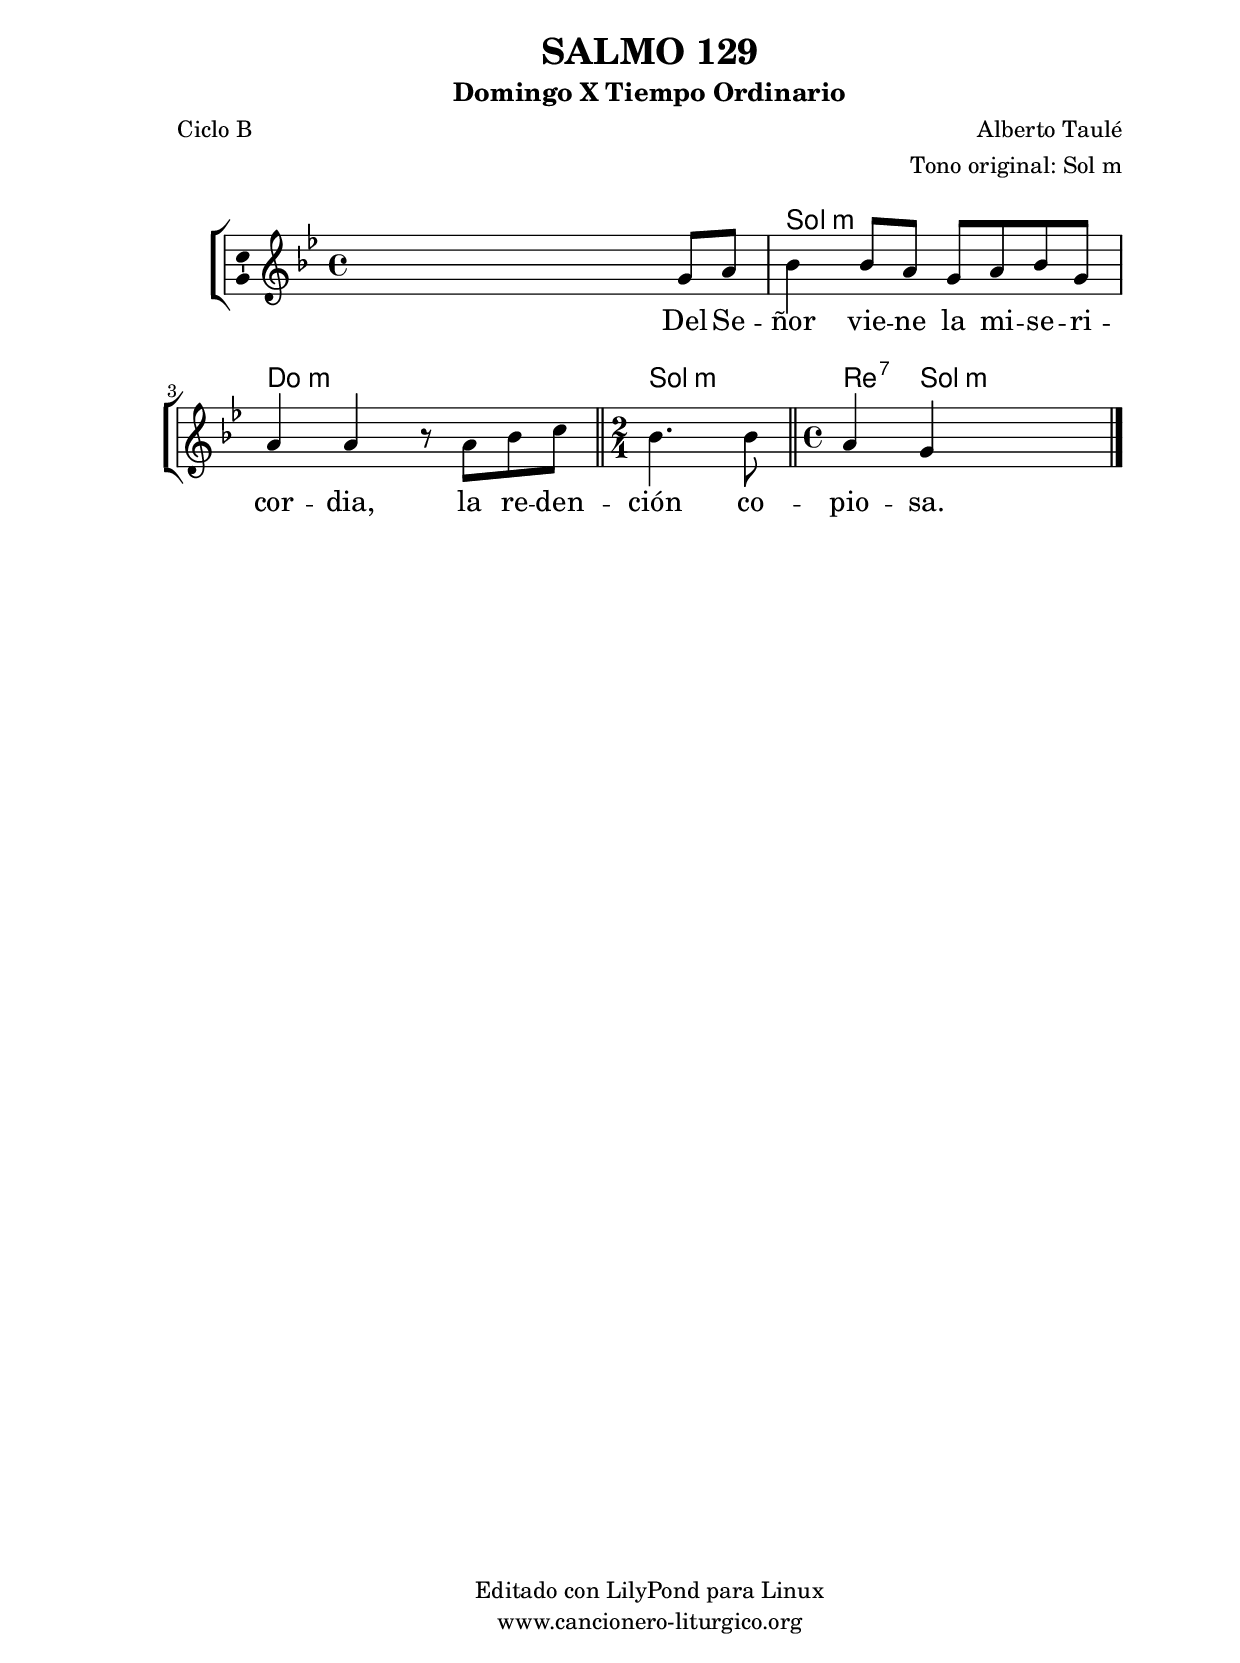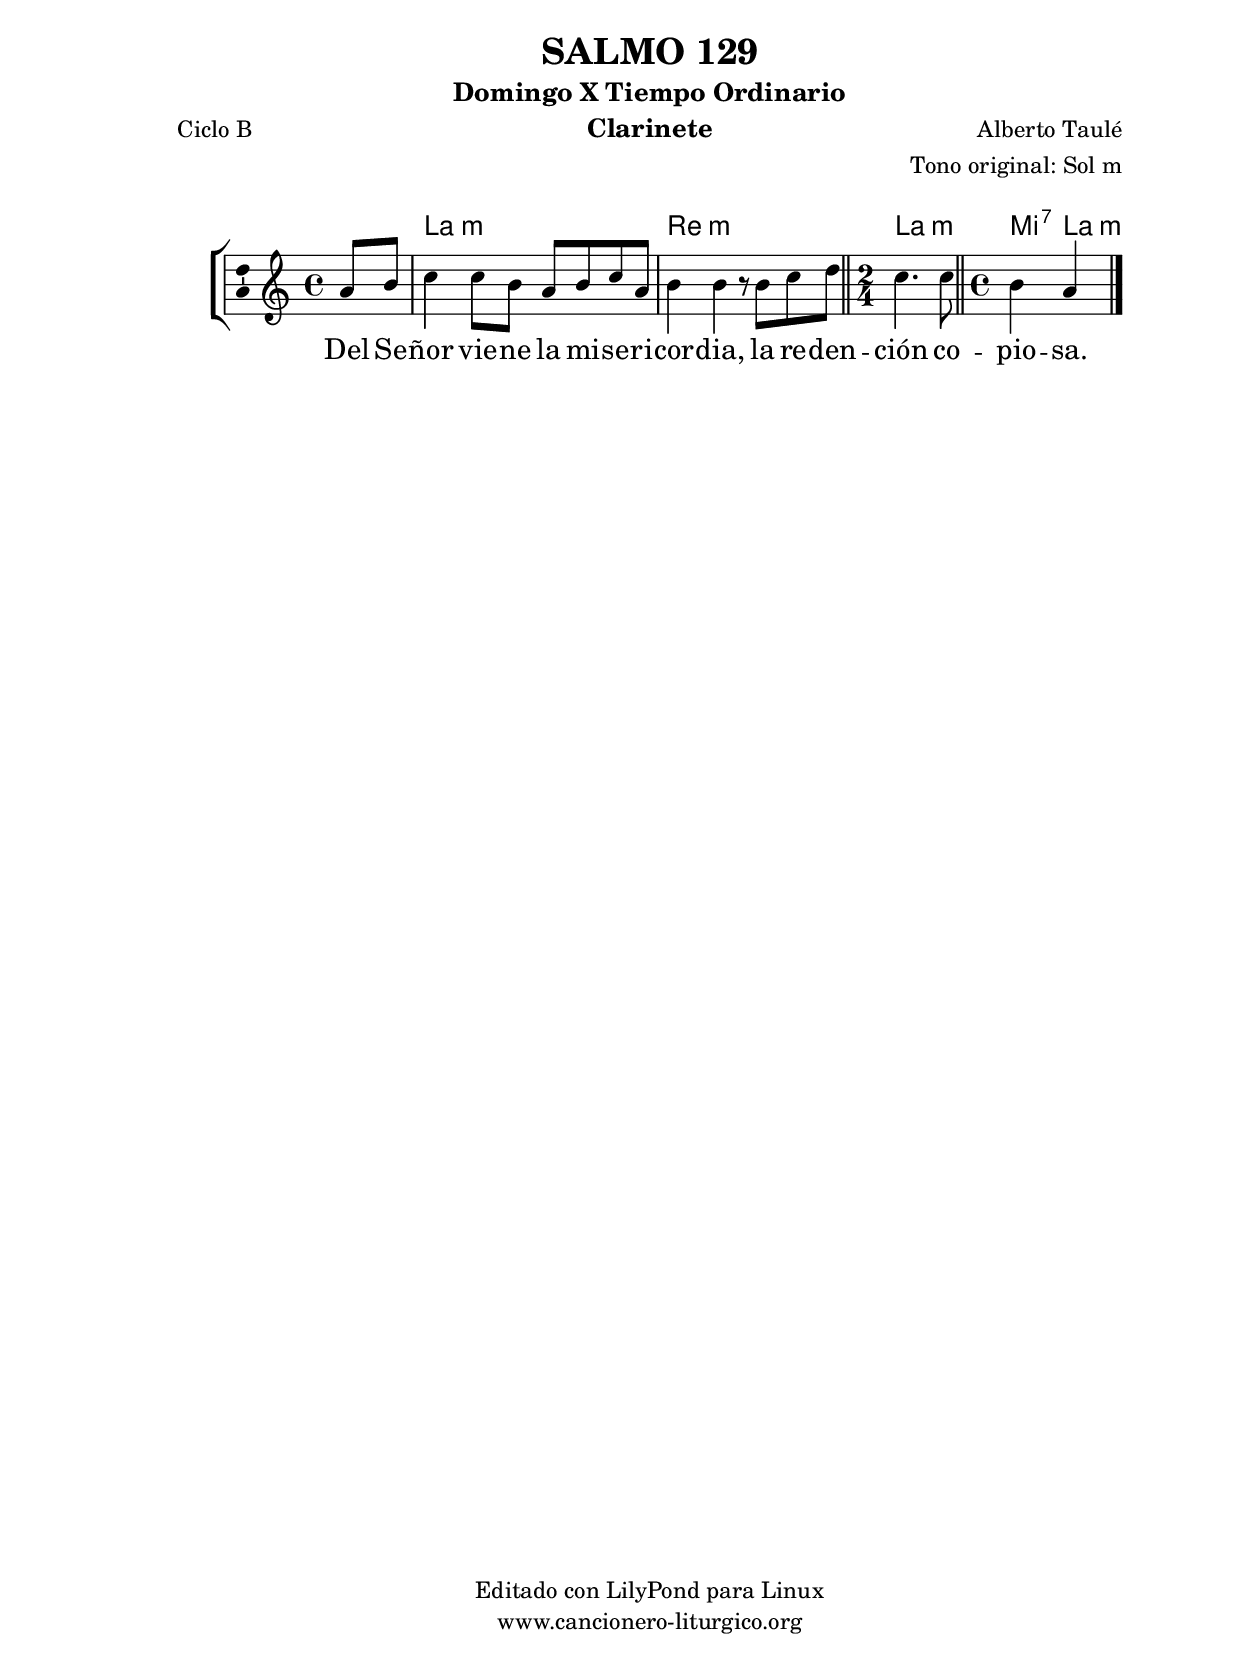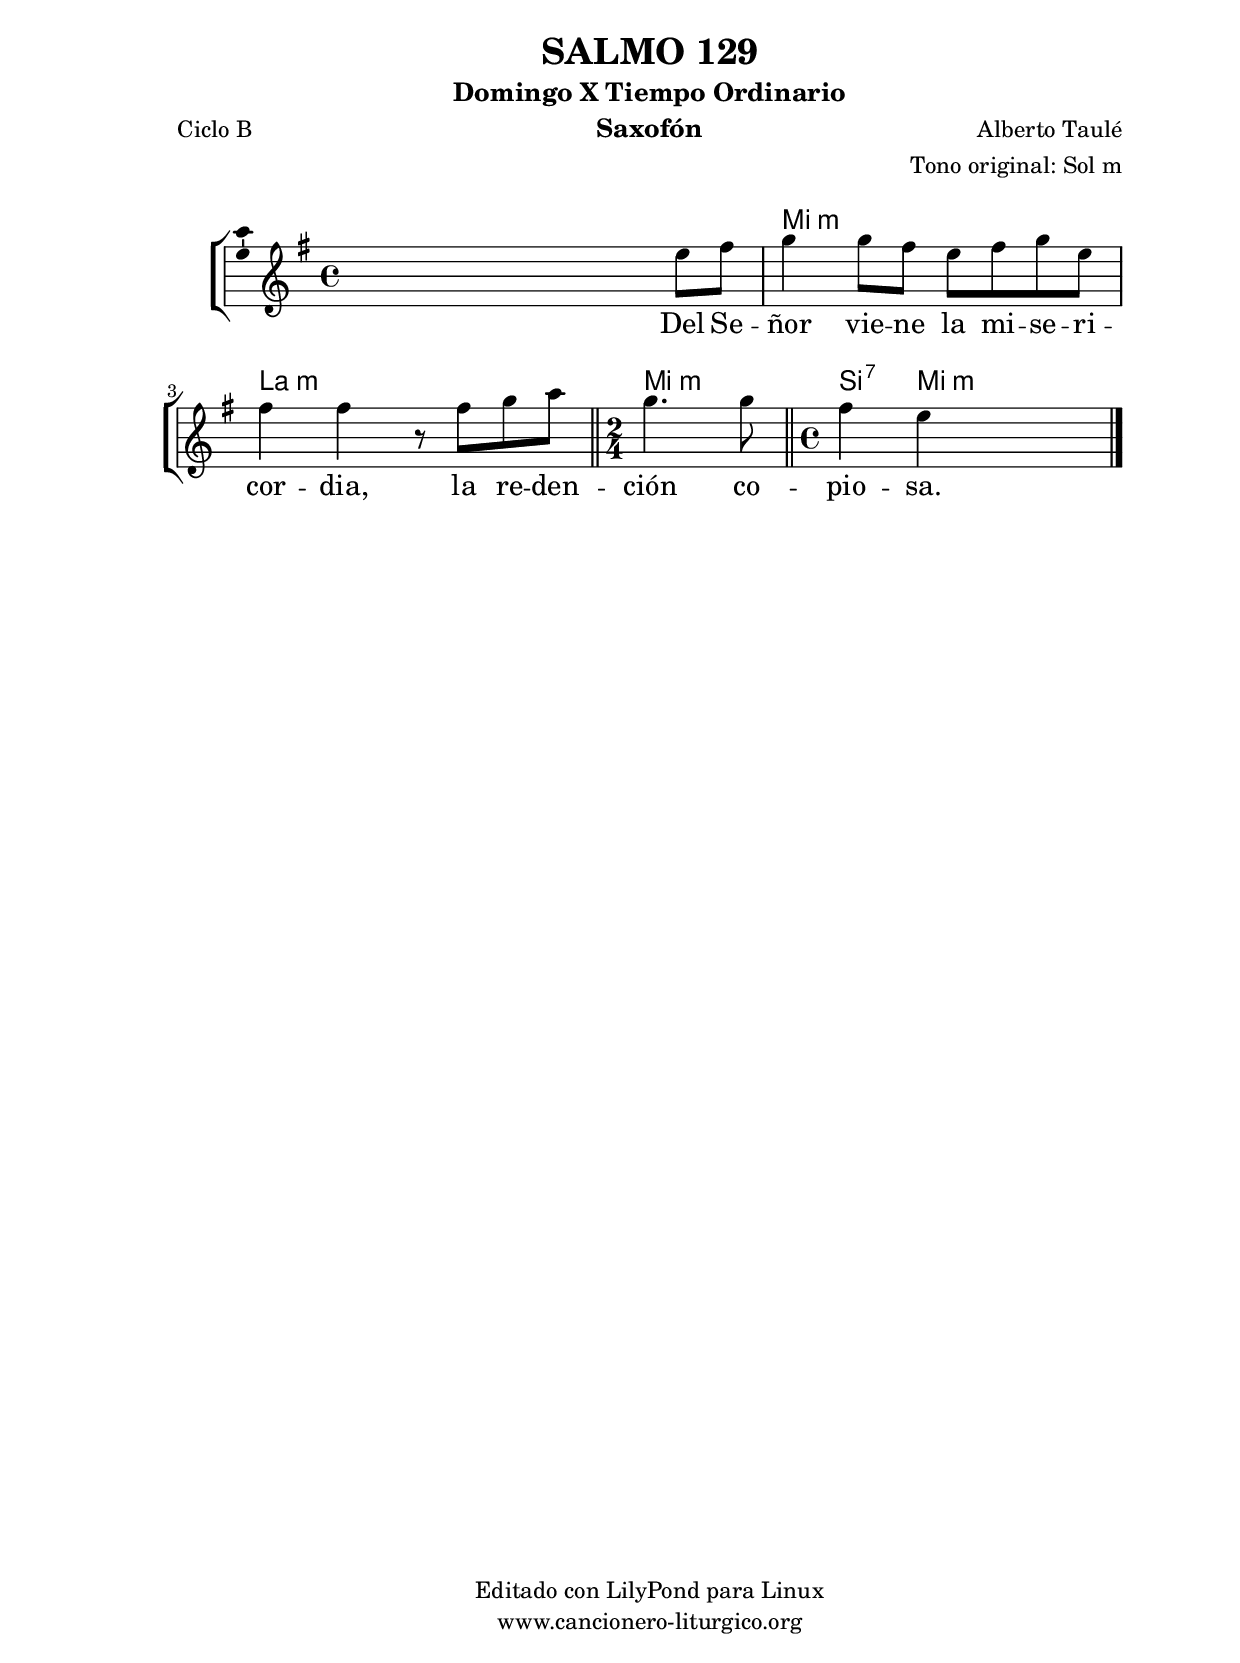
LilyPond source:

%
%para convertir .midi en .wav:
%timidity filename.midi -Ow -o finename.wav
%
%
%Para convertir de .wav a .mp3:
%lame -h -m j filename.wav
%
%
%para escuchar el midi:
%timidity nombrefichero.midi
%


%versión de lilypond para la que se ha escrito esta partitura:
\version "2.16.0"

	%Tamaño papel
	#(set-default-paper-size "a4")
	%Tamaño partitura
	#(set-global-staff-size 20)
	%No responde al pulsar sobre una nota
	#(ly:set-option 'point-and-click #f)

%parámetros del encabezamiento:
\header {
	title = "SALMO 129"
	subtitle = "Domingo X Tiempo Ordinario"
	composer = "Alberto Taulé"
	poet = "Ciclo B"
	meter = ""
	arranger = "Tono original: Sol m"
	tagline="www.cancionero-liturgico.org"
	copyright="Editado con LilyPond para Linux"
	}

%parámetros asociados al papel:
\paper  {
	oddHeaderMarkup = \markup {\fill-line { \on-the-fly #not-first-page \fromproperty #'header:title \on-the-fly #not-first-page \fromproperty #'header:composer }}
	evenHeaderMarkup = \markup {\fill-line { \fromproperty #'header:composer \fromproperty #'header:title }}
	#(set-paper-size "a4")
	print-page-number = ##f
	first-page-number = 1
	print-first-page-number = ##f
%	head-separation = 3.0 \cm
	top-margin = 2.0 \cm
	bottom-margin = 0.5\cm
%%%	bottom-margin = -1.0\cm
	left-margin = 3.0 \cm
	line-width = 16.0 \cm 
	indent = 8\mm
	interscoreline = 2.\mm
	between-system-space = 15\mm
%	para que las partituras no llenen la hoja:
	ragged-bottom = ##t
%	idem para la última hoja:
	ragged-last-bottom = ##f
%	para que las partituras llenen el ancho del papel:
	ragged-last = ##f
	after-title-space = 2.5 \cm
%page-count=1
%system-count=1

	%Flexible Vertical Spacing
%	markup-markup-spacing =
%	#'((basic-distance . 15) (minimum-distance . 15) (padding . 3))
	markup-system-spacing =
	#'((basic-distance . 15) (minimum-distance . 15) (padding . 3))
	system-system-spacing =
	#'((basic-distance . 15) (minimum-distance . 15) (padding . 3))
	score-system-spacing =
	#'((basic-distance . 15) (minimum-distance . 15) (padding . 5))
%	top-system-spacing = % header
%	#'((basic-distance . 8) (minimum-distance . 0) (padding . 3))
%	top-markup-spacing =
%	#'((basic-distance . 20) (minimum-distance . 20) (padding . 3))
	last-bottom-spacing = % footer
	#'((basic-distance . 5) (minimum-distance . 5) (padding . 3))
%	score-markup-spacing =
%	#'((basic-distance . 16) (minimum-distance . 13) (padding . 3))

	}


%parámetros que afectan a toda la partitura:
global =  {
	%clave de sol (G):
	\clef G
	%armadura:
%%%	\transpose g a
	\key g \minor
	\tempo 4=88
	\set Score.tempoHideNote = ##t
	}


acordes = {
	\italianChords
	\chordmode {
%%%	\transpose g a
{

s1
g:m c:m
g2:m
d4:7 g:m

	}
	}
}


melodia = 
%%%	\transpose g a
{
	\relative c''{

\time 4/4

s2 s4 g8 a
bes4 bes8 a g a bes g
a4 a r8 a8 bes c

\bar "||"
\time 2/4
bes4. bes8

\bar "||"
\time 4/4
a4 g s2

	\bar "|."
	}
	}


texto = \lyricmode {
Del Se -- ñor vie -- ne la mi -- se -- ri -- cor -- dia,
la re -- den -- ción co -- pio -- sa.
	}


acordesStaff = \context ChordNames = acordesStaff <<
	\set chordChanges = ##t
	\acordes
	>>


vozStaff = \context Voice = vozStaff
\with {\consists "Ambitus_engraver"}
<<
%	\set Staff.instrumentName = ""
%	\set Staff.shortInstrumentName = ""
%	\set Staff.midiInstrument = #"clarinet"
%	\set Staff.midiInstrument = #"cello"
%	\set Staff.midiInstrument = #"flute"
	\set Staff.midiInstrument = #"electric guitar (jazz)"
%	\set Staff.midiInstrument = #"english horn"
%	\set Staff.midiInstrument = #"violin"
%	\set Staff.midiInstrument = #"glockenspiel"
	\set Staff.midiMinimumVolume = #0.7
	\set Staff.midiMaximumVolume = #0.9
	\global
	\melodia
	>>


textoStaff = \context Lyrics = textoStaff <<
	\lyricsto vozStaff \texto
	>>

\book {
	\score {
		\context ChoirStaff {
			\override StaffGroup.SystemStartBracket #'collapse-height = #1
			\override Score.SystemStartBar #'collapse-height = #1
			<<
			\acordesStaff
			\vozStaff
			\textoStaff
			>>
			}
		\layout {
	    		\context {
				\Lyrics
				\override LyricText #'font-size = #2
				}
	   		 \context {
				\Score
				%fontSize = #3
				\override StaffSymbol #'staff-space = #(magstep +3)
				%\override Beam #'thickness = #0.55
				%\override SpacingSpanner #'spacing-increment = #1.0
				%\override Slur #'height-limit = #1.5
				}
			}
		}
	\score {
		\unfoldRepeats
		\context ChoirStaff {
			<<
			\acordesStaff
			\vozStaff
			>>
			}
		\midi {
	  		\context {
	  			\Score
				tempoWholesPerMinute = #(ly:make-moment 70 4)
				}
			}
		}
	}

%Partitura para clarinete
#(define output-suffix "C")
\book {
	\header{
		instrument = "Clarinete"
		}
	\score {
		\context ChoirStaff {
			\override StaffGroup.SystemStartBracket #'collapse-height = #1
			\override Score.SystemStartBar #'collapse-height = #1
\transpose c d
			<<
			\acordesStaff
			\vozStaff
			\textoStaff
			>>
			}
		\layout {
	    		\context {
				\Lyrics
				\override LyricText #'font-size = #2
				}
	   		 \context {
				\Score
				%fontSize = #3
				\override StaffSymbol #'staff-space = #(magstep +3)
				%\override Beam #'thickness = #0.55
				%\override SpacingSpanner #'spacing-increment = #1.0
				%\override Slur #'height-limit = #1.5
				}
			}
		}
	}

%Partitura para saxofón
#(define output-suffix "S")
\book {
	\header{
		instrument = "Saxofón"
		}
	\score {
		\context ChoirStaff {
			\override StaffGroup.SystemStartBracket #'collapse-height = #1
			\override Score.SystemStartBar #'collapse-height = #1
\transpose c a
			<<
			\acordesStaff
			\vozStaff
			\textoStaff
			>>
			}
		\layout {
	    		\context {
				\Lyrics
				\override LyricText #'font-size = #2
				}
	   		 \context {
				\Score
				%fontSize = #3
				\override StaffSymbol #'staff-space = #(magstep +3)
				%\override Beam #'thickness = #0.55
				%\override SpacingSpanner #'spacing-increment = #1.0
				%\override Slur #'height-limit = #1.5
				}
			}
		}
	}

